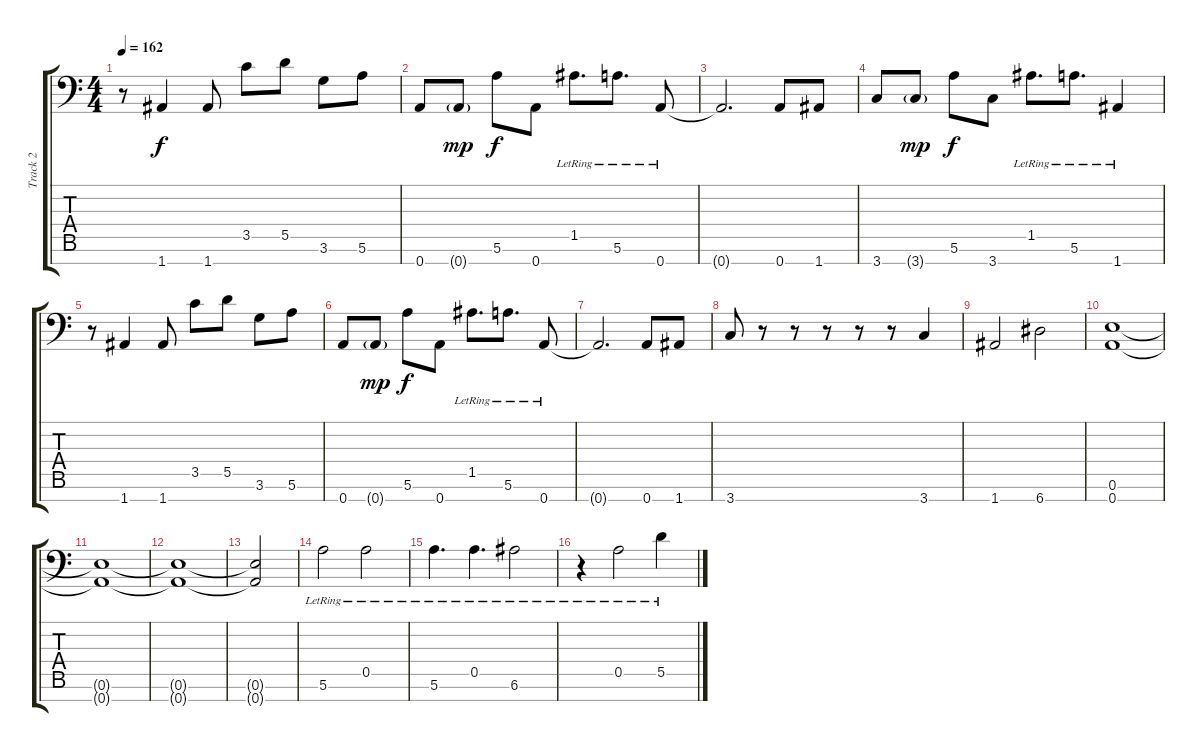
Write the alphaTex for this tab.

\track ("Track 2" "Track 2") {instrument overdrivenguitar}
\staff {score tabs}
\tuning (E4 B3 G3 D3 A2 E2 A1) {hide}
\ts (4 4)
\tempo 162
\clef f4
\ks c
r.8{dy f} 1.7.4 1.7.8 3.5.8 5.5.8 3.6.8 5.6.8 |
0.7.8 0.7{g}.8{dy mp} 5.6.8{dy f} 0.7.8 1.5{lr}.8{d} 5.6{lr}.8{d} 0.7{lr}.8 |
0.7{t}.2{d} 0.7.8 1.7.8 |
3.7.8 3.7{g}.8{dy mp} 5.6.8{dy f} 3.7.8 1.5{lr}.8{d} 5.6{lr}.8{d} 1.7{lr}.4 |
r.8 1.7.4 1.7.8 3.5.8 5.5.8 3.6.8 5.6.8 |
0.7.8 0.7{g}.8{dy mp} 5.6.8{dy f} 0.7.8 1.5{lr}.8{d} 5.6{lr}.8{d} 0.7{lr}.8 |
0.7{t}.2{d} 0.7.8 1.7.8 |
3.7.8 r.8 r.8 r.8 r.8 r.8 3.7.4 |
1.7.2 6.7.2 |
(0.6 0.7).1{volume 4} |
(0.6{t} 0.7{t}).1 |
(0.6{t} 0.7{t}).1 |
(0.6{t} 0.7{t}).2 |
5.6{lr}.2{volume 14 instrument electricguitarjazz} 0.5{lr}.2 |
5.6{lr}.4{d} 0.5{lr}.4{d} 6.6{lr}.2 |
r.4 0.5{lr}.2 5.5{lr}.4
